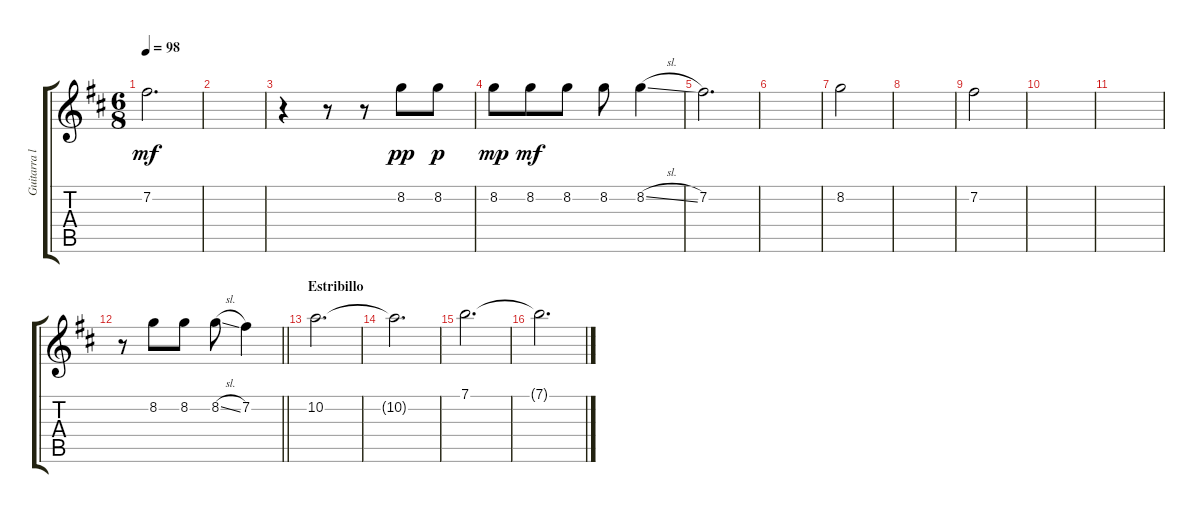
\track ("Guitarra limpia" "Guitarra l") {instrument electricguitarclean}
\staff {score tabs}
\tuning (E4 B3 G3 D3 A2 E2) {hide}
\ts (6 8)
\tempo 98
\clef g2
\ks d
7.2.2{d dy mf} |
|
r.4 r.8 r.8 8.2.8{dy pp} 8.2.8{dy p} |
8.2.8{dy mp} 8.2.8{dy mf} 8.2.8 8.2.8 8.2{sl}.4 |
7.2.2{d} |
|
8.2.2 |
|
7.2.2 |
|
|
\barLineRight lightlight
r.8 8.2.8 8.2.8 8.2{sl}.8 7.2.4 |
\section ("" "Estribillo")
10.2.2{d} |
10.2{t}.2{d} |
7.1.2{d} |
7.1{t}.2{d}
